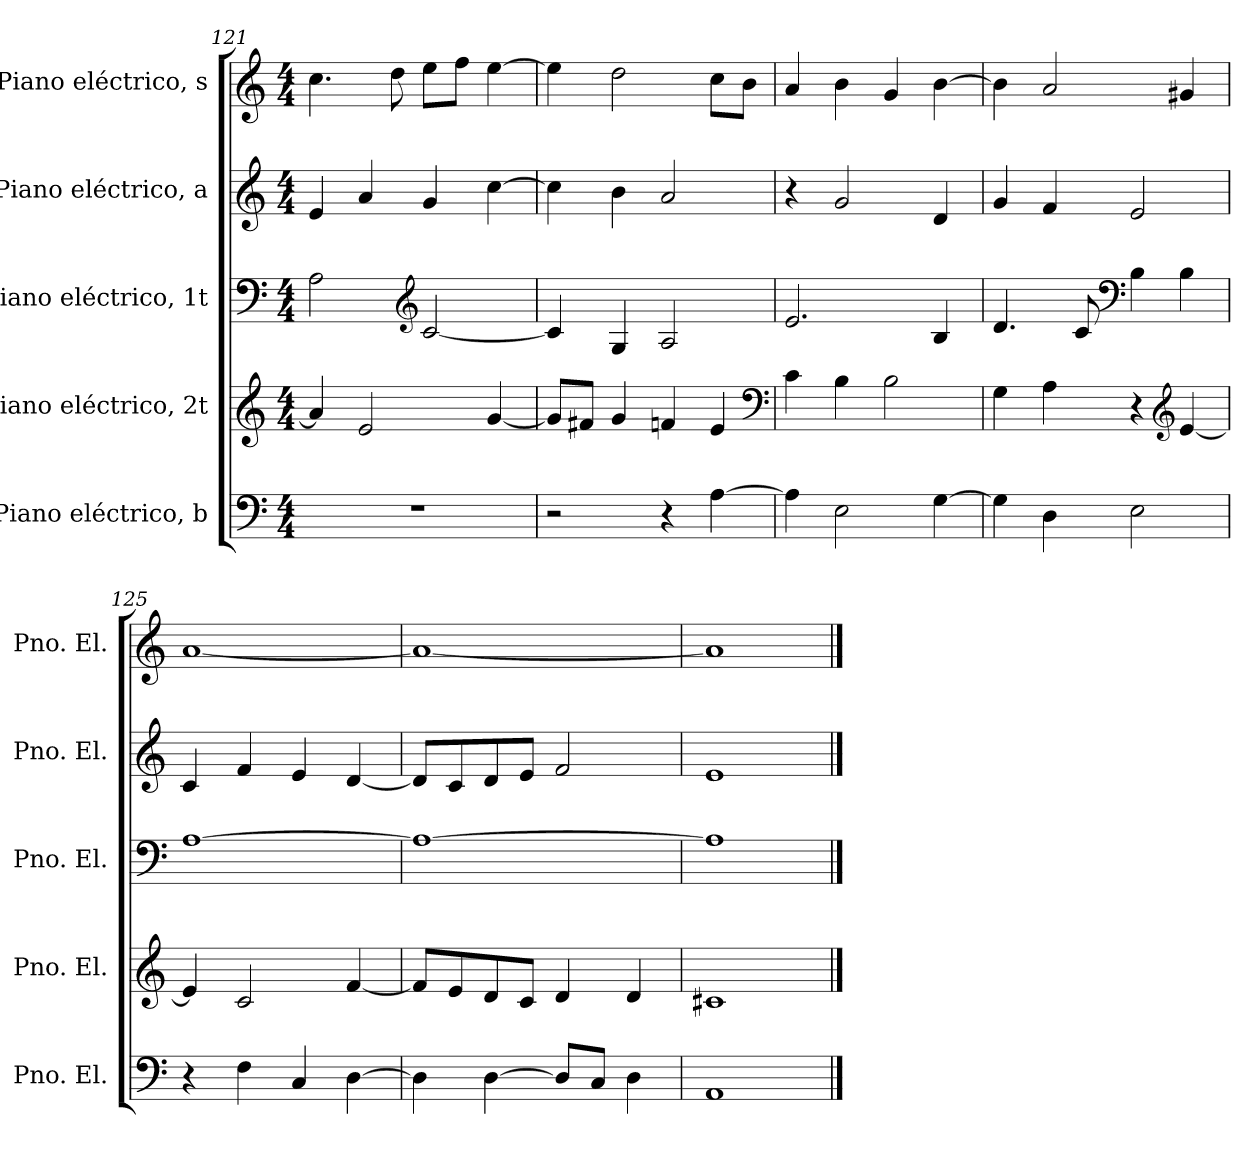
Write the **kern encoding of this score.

**kern	**kern	**kern	**kern	**kern
*part5	*part4	*part3	*part2	*part1
*staff5	*staff4	*staff3	*staff2	*staff1
*I"Piano eléctrico, b	*I"Piano eléctrico, 2t	*I"Piano eléctrico, 1t	*I"Piano eléctrico, a	*I"Piano eléctrico, s
*I'Pno. El.	*I'Pno. El.	*I'Pno. El.	*I'Pno. El.	*I'Pno. El.
*clefF4	*clefG2	*clefF4	*clefG2	*clefG2
*k[]	*k[]	*k[]	*k[]	*k[]
*M4/4	*M4/4	*M4/4	*M4/4	*M4/4
=121	=121	=121	=121	=121
1r	4a/]	2A\	4e/	4.cc\
.	2e/	.	4a/	.
.	.	.	.	8dd\
*	*	*clefG2	*	*
.	.	[2c/	4g/	8ee\L
.	.	.	.	8ff\J
.	[4g/	.	[4cc\	[4ee\
=122	=122	=122	=122	=122
2r	8g/L]	4c/]	4cc\]	4ee\]
.	8f#X/J	.	.	.
.	4g/	4G/	4b\	2dd\
4r	4fn/	2A/	2a/	.
[4A\	4e/	.	.	8cc\L
.	.	.	.	8b\J
*	*clefF4	*	*	*
!!LO:LB:g=z
=123	=123	=123	=123	=123
4A\]	4c\	2.e/	4r	4a/
2E\	4B\	.	2g/	4b\
.	2B\	.	.	4g/
[4G\	.	4B/	4d/	[4b\
=124	=124	=124	=124	=124
4G\]	4G\	4.d/	4g/	4b\]
4D\	4A\	.	4f/	2a/
.	.	8c/	.	.
*	*	*clefF4	*	*
2E\	4r	4B\	2e/	.
*	*clefG2	*	*	*
.	[4e/	4B\	.	4g#X/
=125	=125	=125	=125	=125
4r	4e/]	[1A	4c/	[1a
4F\	2c/	.	4f/	.
4C/	.	.	4e/	.
[4D\	[4f/	.	[4d/	.
=126	=126	=126	=126	=126
4D\]	8f/L]	1A_	8d/L]	1a_
.	8e/	.	8c/	.
[4D\	8d/	.	8d/	.
.	8c/J	.	8e/J	.
8D/L]	4d/	.	2f/	.
8C/J	.	.	.	.
4D\	4d/	.	.	.
=127	=127	=127	=127	=127
1AA	1c#X	1A]	1e	1a]
==	==	==	==	==
*-	*-	*-	*-	*-
